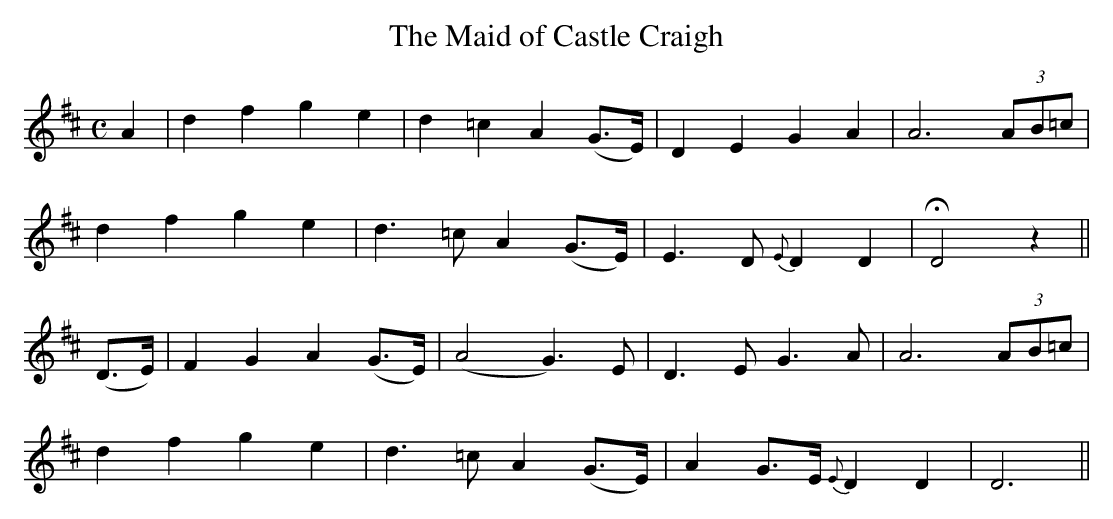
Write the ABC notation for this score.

X:1
T:Maid of Castle Craigh, The
M:C
L:1/8
K:D
A2|d2f2g2e2|d2=c2A2 (G>E)|D2E2G2A2|A6 (3AB=c|
d2f2g2e2|d3=c A2 (G>E)|E3D {E}D2D2|!fermata!D4 z2||
(D>E)|F2G2A2 (G>E)|(A4G3)E|D3E G3A|A6 (3AB=c|
d2f2g2e2|d3=c A2 (G>E)|A2 G>E {E}D2D2|D6||
